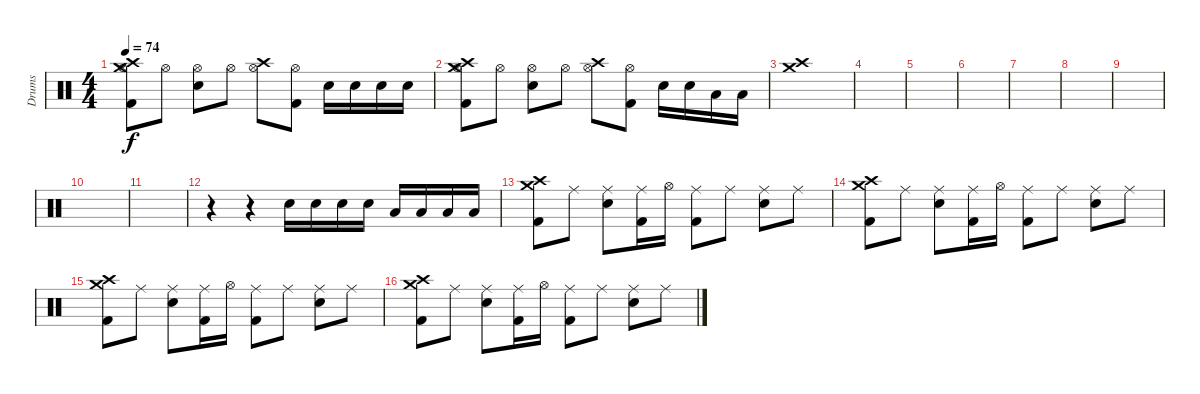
\track ("Drums" "Drums") {instrument percussion}
\staff {score}
\articulation defaults
\ts (4 4)
\tempo 74
\clef neutral
\ks c
("Crash medium (hit)" "Crash high (hit)" "Hi-Hat (open)" "Kick (hit) 2").8{dy f} "Hi-Hat (open)".8 ("Hi-Hat (open)" "Snare (hit) 2").8 "Hi-Hat (open)".8 ("Crash high (hit)" "Hi-Hat (open)").8 ("Hi-Hat (open)" "Kick (hit) 2").8 "Snare (hit) 2".16 "Snare (hit) 2".16 "Snare (hit) 2".16 "Snare (hit) 2".16 |
("Crash medium (hit)" "Crash high (hit)" "Hi-Hat (open)" "Kick (hit) 2").8 "Hi-Hat (open)".8 ("Hi-Hat (open)" "Snare (hit) 2").8 "Hi-Hat (open)".8 ("Crash high (hit)" "Hi-Hat (open)").8 ("Hi-Hat (open)" "Kick (hit) 2").8 "Snare (hit) 2".16 "Snare (hit) 2".16 "Low Tom (hit)".16 "Low Floor Tom (hit)".16 |
("Crash medium (hit)" "Crash high (hit)").1 |
|
|
|
|
|
|
|
|
r.4 r.4 "Snare (hit) 2".16 "Snare (hit) 2".16 "Snare (hit) 2".16 "Snare (hit) 2".16 "Low Tom (hit)".16 "Low Tom (hit)".16 "Low Floor Tom (hit)".16 "Low Floor Tom (hit)".16 |
("Crash high (hit)" "Crash medium (hit)" "Kick (hit) 2").8 "Ride (middle)".8 ("Ride (middle)" "Snare (hit) 2").8 ("Ride (middle)" "Kick (hit) 2").16 "Hi-Hat (open)".16 ("Ride (middle)" "Kick (hit) 2").8 "Ride (middle)".8 ("Ride (middle)" "Snare (hit) 2").8 "Ride (middle)".8 |
("Crash medium (hit)" "Crash high (hit)" "Kick (hit) 2").8 "Ride (middle)".8 ("Ride (middle)" "Snare (hit) 2").8 ("Ride (middle)" "Kick (hit) 2").16 "Hi-Hat (open)".16 ("Ride (middle)" "Kick (hit) 2").8 "Ride (middle)".8 ("Ride (middle)" "Snare (hit) 2").8 "Ride (middle)".8 |
("Crash high (hit)" "Crash medium (hit)" "Kick (hit) 2").8 "Ride (middle)".8 ("Ride (middle)" "Snare (hit) 2").8 ("Ride (middle)" "Kick (hit) 2").16 "Hi-Hat (open)".16 ("Ride (middle)" "Kick (hit) 2").8 "Ride (middle)".8 ("Ride (middle)" "Snare (hit) 2").8 "Ride (middle)".8 |
("Crash medium (hit)" "Crash high (hit)" "Kick (hit) 2").8 "Ride (middle)".8 ("Ride (middle)" "Snare (hit) 2").8 ("Ride (middle)" "Kick (hit) 2").16 "Hi-Hat (open)".16 ("Ride (middle)" "Kick (hit) 2").8 "Ride (middle)".8 ("Ride (middle)" "Snare (hit) 2").8 "Ride (middle)".8
